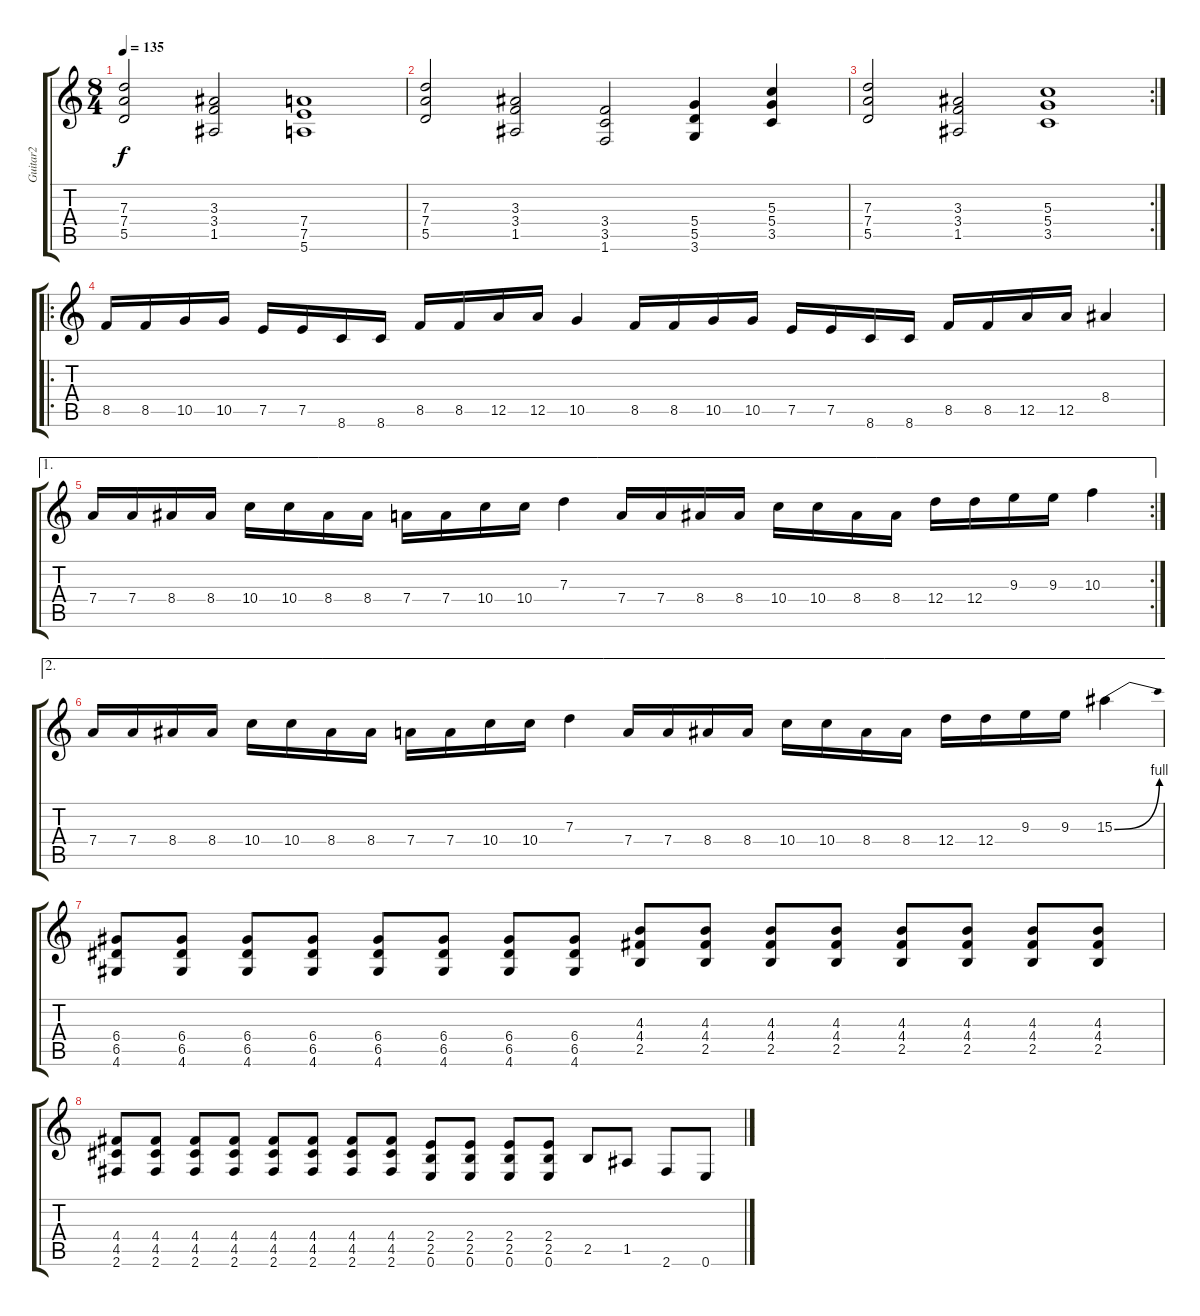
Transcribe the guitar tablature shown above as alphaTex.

\track ("Guitar2" "Guitar2") {instrument overdrivenguitar}
\staff {score tabs}
\tuning (E4 B3 G3 D3 A2 E2) {hide}
\ts (8 4)
\tempo 135
\clef g2
\ks c
(7.3 7.4 5.5).2{dy f} (3.3 3.4 1.5).2 (7.4 7.5 5.6).1 |
(7.3 7.4 5.5).2 (3.3 3.4 1.5).2 (3.4 3.5 1.6).2 (5.4 5.5 3.6).4 (5.3 5.4 3.5).4 |
\rc 2
(7.3 7.4 5.5).2 (3.3 3.4 1.5).2 (5.3 5.4 3.5).1 |
\ro
8.5.16 8.5.16 10.5.16 10.5.16 7.5.16 7.5.16 8.6.16 8.6.16 8.5.16 8.5.16 12.5.16 12.5.16 10.5.4 8.5.16 8.5.16 10.5.16 10.5.16 7.5.16 7.5.16 8.6.16 8.6.16 8.5.16 8.5.16 12.5.16 12.5.16 8.4.4 |
\ae 1
\rc 2
7.4.16 7.4.16 8.4.16 8.4.16 10.4.16 10.4.16 8.4.16 8.4.16 7.4.16 7.4.16 10.4.16 10.4.16 7.3.4 7.4.16 7.4.16 8.4.16 8.4.16 10.4.16 10.4.16 8.4.16 8.4.16 12.4.16 12.4.16 9.3.16 9.3.16 10.3.4 |
\ae 2
7.4.16 7.4.16 8.4.16 8.4.16 10.4.16 10.4.16 8.4.16 8.4.16 7.4.16 7.4.16 10.4.16 10.4.16 7.3.4 7.4.16 7.4.16 8.4.16 8.4.16 10.4.16 10.4.16 8.4.16 8.4.16 12.4.16 12.4.16 9.3.16 9.3.16 15.3{be (bend 0 0 60 4)}.4 |
(6.4 6.5 4.6).8 (6.4 6.5 4.6).8 (6.4 6.5 4.6).8 (6.4 6.5 4.6).8 (6.4 6.5 4.6).8 (6.4 6.5 4.6).8 (6.4 6.5 4.6).8 (6.4 6.5 4.6).8 (4.3 4.4 2.5).8 (4.3 4.4 2.5).8 (4.3 4.4 2.5).8 (4.3 4.4 2.5).8 (4.3 4.4 2.5).8 (4.3 4.4 2.5).8 (4.3 4.4 2.5).8 (4.3 4.4 2.5).8 |
(4.4 4.5 2.6).8 (4.4 4.5 2.6).8 (4.4 4.5 2.6).8 (4.4 4.5 2.6).8 (4.4 4.5 2.6).8 (4.4 4.5 2.6).8 (4.4 4.5 2.6).8 (4.4 4.5 2.6).8 (2.4 2.5 0.6).8 (2.4 2.5 0.6).8 (2.4 2.5 0.6).8 (2.4 2.5 0.6).8 2.5.8 1.5.8 2.6.8 0.6.8
